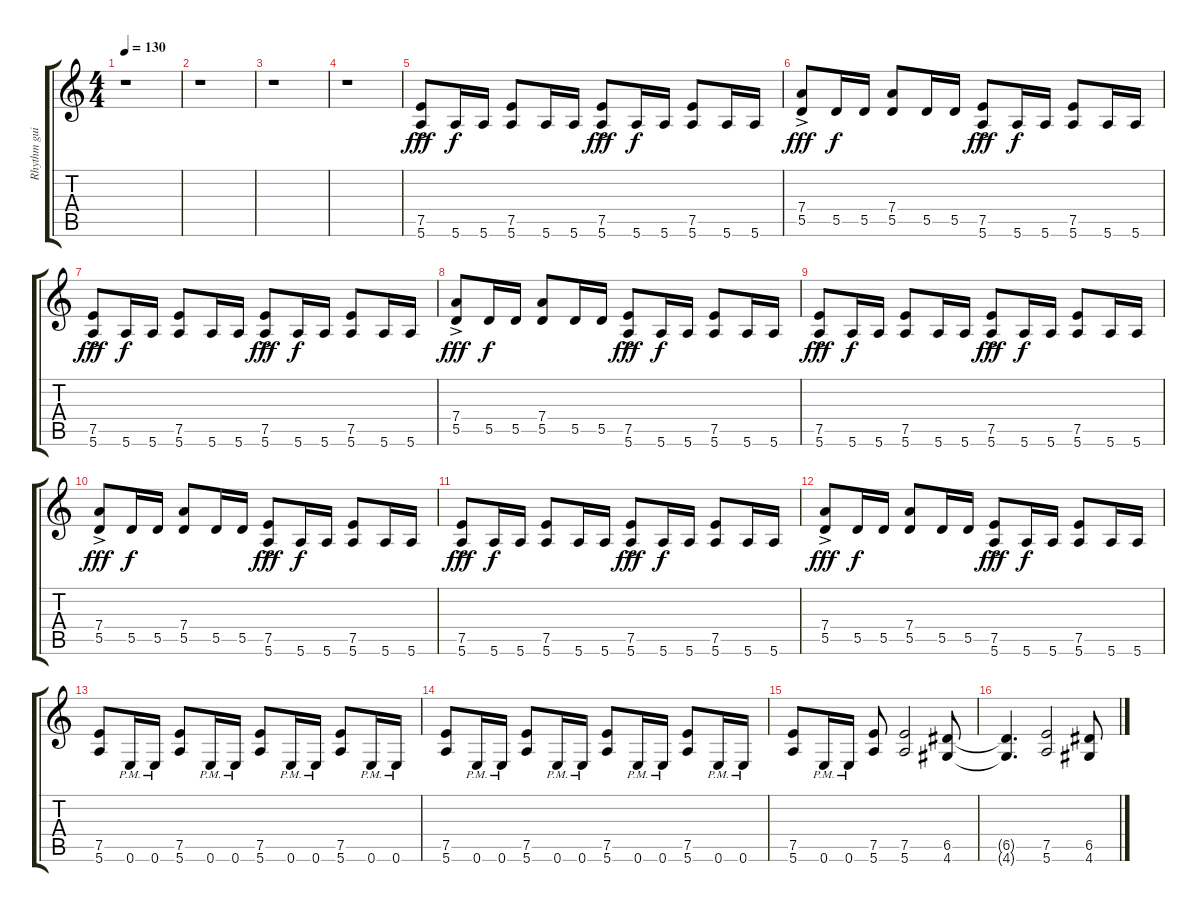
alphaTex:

\track ("Rhythm guitar" "Rhythm gui") {instrument overdrivenguitar}
\staff {score tabs}
\tuning (E4 B3 G3 D3 A2 E2) {hide}
\ts (4 4)
\tempo 130
\clef g2
\ks c
r.1{dy f} |
r.1 |
r.1 |
r.1 |
(7.5{ac} 5.6{ac}).8{dy fff volume 13} 5.6.16{dy f} 5.6.16 (7.5 5.6).8 5.6.16 5.6.16 (7.5{ac} 5.6{ac}).8{dy fff} 5.6.16{dy f} 5.6.16 (7.5 5.6).8 5.6.16 5.6.16 |
(7.4{ac} 5.5{ac}).8{dy fff} 5.5.16{dy f} 5.5.16 (7.4 5.5).8 5.5.16 5.5.16 (7.5{ac} 5.6{ac}).8{dy fff} 5.6.16{dy f} 5.6.16 (7.5 5.6).8 5.6.16 5.6.16 |
(7.5{ac} 5.6{ac}).8{dy fff} 5.6.16{dy f} 5.6.16 (7.5 5.6).8 5.6.16 5.6.16 (7.5{ac} 5.6{ac}).8{dy fff} 5.6.16{dy f} 5.6.16 (7.5 5.6).8 5.6.16 5.6.16 |
(7.4{ac} 5.5{ac}).8{dy fff} 5.5.16{dy f} 5.5.16 (7.4 5.5).8 5.5.16 5.5.16 (7.5{ac} 5.6{ac}).8{dy fff} 5.6.16{dy f} 5.6.16 (7.5 5.6).8 5.6.16 5.6.16 |
(7.5{ac} 5.6{ac}).8{dy fff} 5.6.16{dy f} 5.6.16 (7.5 5.6).8 5.6.16 5.6.16 (7.5{ac} 5.6{ac}).8{dy fff} 5.6.16{dy f} 5.6.16 (7.5 5.6).8 5.6.16 5.6.16 |
(7.4{ac} 5.5{ac}).8{dy fff} 5.5.16{dy f} 5.5.16 (7.4 5.5).8 5.5.16 5.5.16 (7.5{ac} 5.6{ac}).8{dy fff} 5.6.16{dy f} 5.6.16 (7.5 5.6).8 5.6.16 5.6.16 |
(7.5{ac} 5.6{ac}).8{dy fff} 5.6.16{dy f} 5.6.16 (7.5 5.6).8 5.6.16 5.6.16 (7.5{ac} 5.6{ac}).8{dy fff} 5.6.16{dy f} 5.6.16 (7.5 5.6).8 5.6.16 5.6.16 |
(7.4{ac} 5.5{ac}).8{dy fff} 5.5.16{dy f} 5.5.16 (7.4 5.5).8 5.5.16 5.5.16 (7.5{ac} 5.6{ac}).8{dy fff} 5.6.16{dy f} 5.6.16 (7.5 5.6).8 5.6.16 5.6.16 |
(7.5 5.6).8{volume 13} 0.6{pm}.16 0.6{pm}.16 (7.5 5.6).8 0.6{pm}.16 0.6{pm}.16 (7.5 5.6).8 0.6{pm}.16 0.6{pm}.16 (7.5 5.6).8 0.6{pm}.16 0.6{pm}.16 |
(7.5 5.6).8 0.6{pm}.16 0.6{pm}.16 (7.5 5.6).8 0.6{pm}.16 0.6{pm}.16 (7.5 5.6).8 0.6{pm}.16 0.6{pm}.16 (7.5 5.6).8 0.6{pm}.16 0.6{pm}.16 |
(7.5 5.6).8 0.6{pm}.16 0.6{pm}.16 (7.5 5.6).8 (7.5 5.6).2 (6.5 4.6).8 |
(6.5{t} 4.6{t}).4{d} (7.5 5.6).2 (6.5 4.6).8
